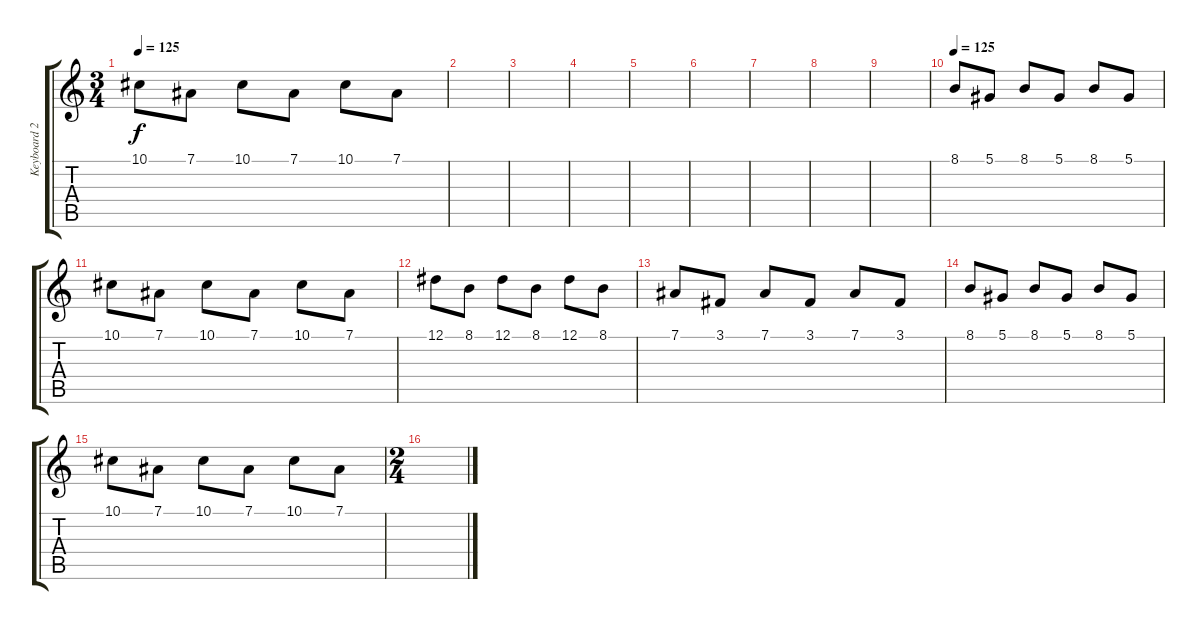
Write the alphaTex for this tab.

\track ("Keyboard 2" "Keyboard 2") {instrument tremolostrings}
\staff {score tabs}
\tuning (Eb4 Bb3 Gb3 Db3 Ab2 Eb2) {hide}
\ts (3 4)
\tempo 125
\clef g2
\ks c
10.1.8{dy f} 7.1.8 10.1.8 7.1.8 10.1.8 7.1.8 |
|
|
|
|
|
|
|
|
\tempo 125
8.1.8 5.1.8 8.1.8 5.1.8 8.1.8 5.1.8 |
10.1.8 7.1.8 10.1.8 7.1.8 10.1.8 7.1.8 |
12.1.8 8.1.8 12.1.8 8.1.8 12.1.8 8.1.8 |
7.1.8 3.1.8 7.1.8 3.1.8 7.1.8 3.1.8 |
8.1.8 5.1.8 8.1.8 5.1.8 8.1.8 5.1.8 |
10.1.8 7.1.8 10.1.8 7.1.8 10.1.8 7.1.8 |
\ts (2 4)
